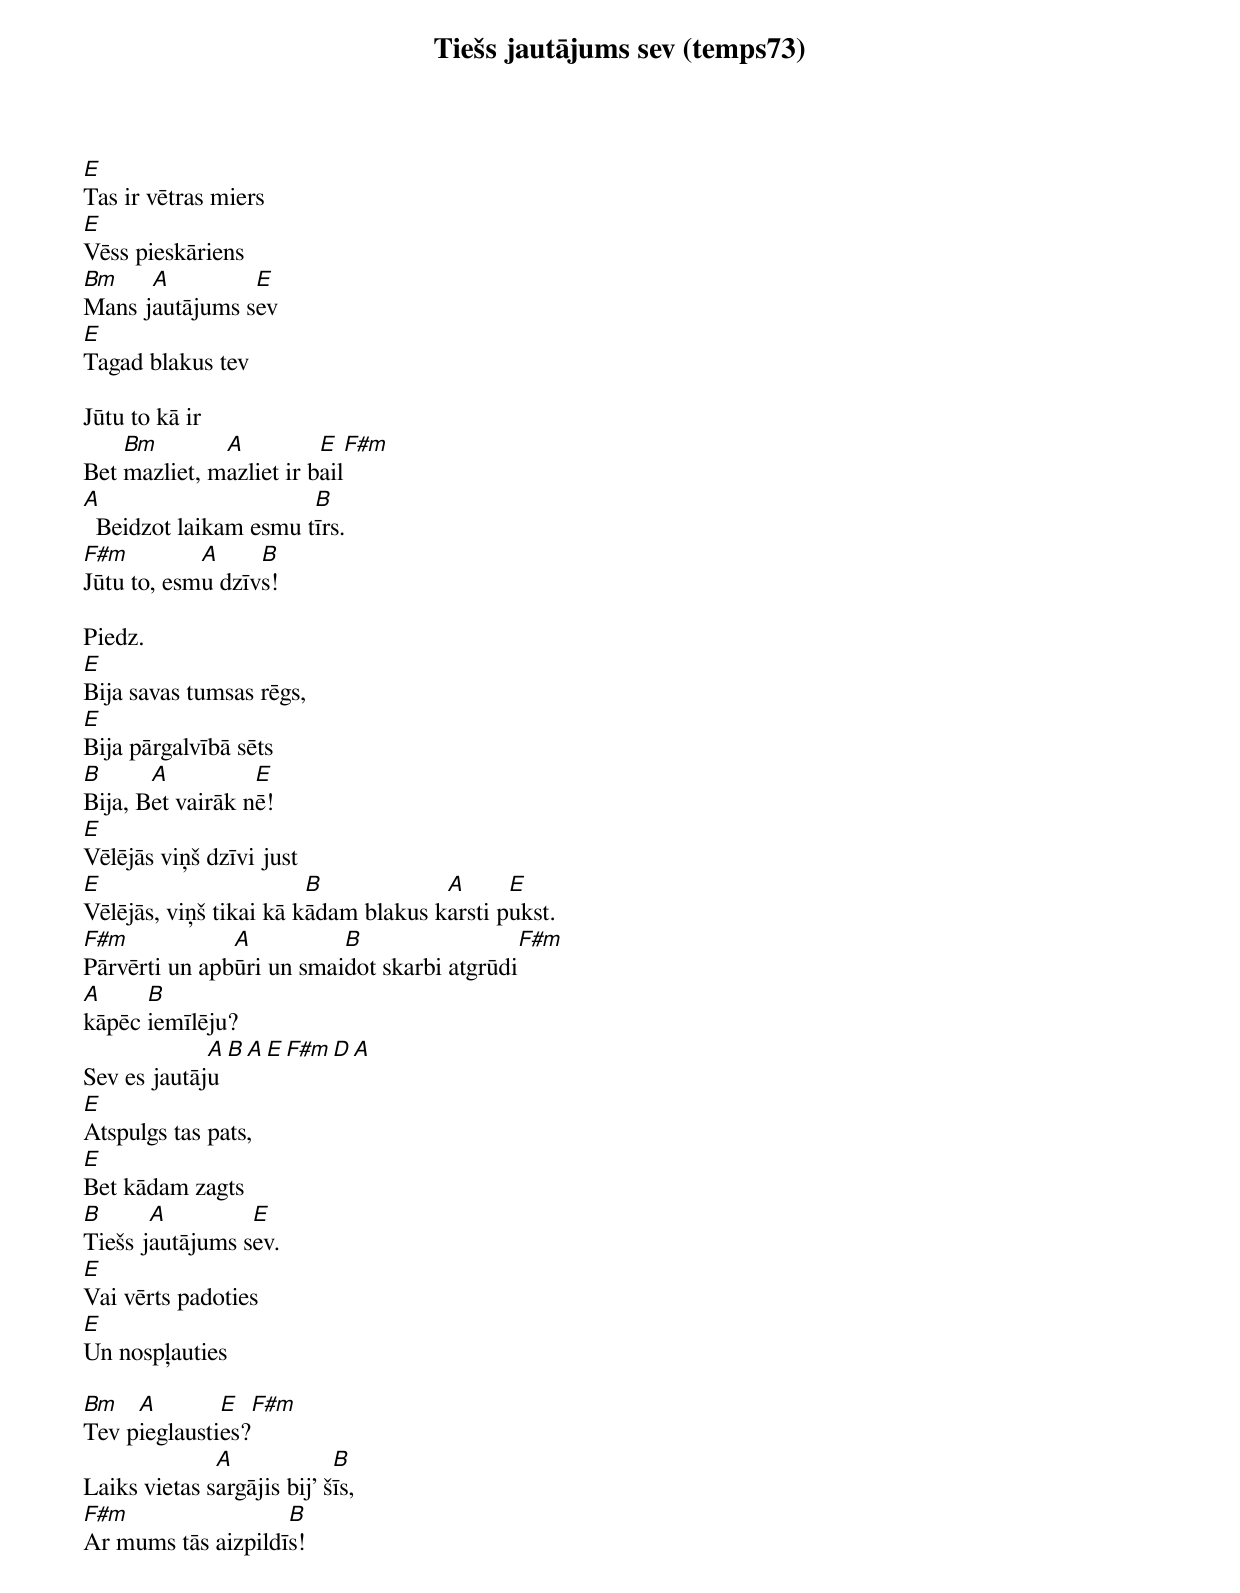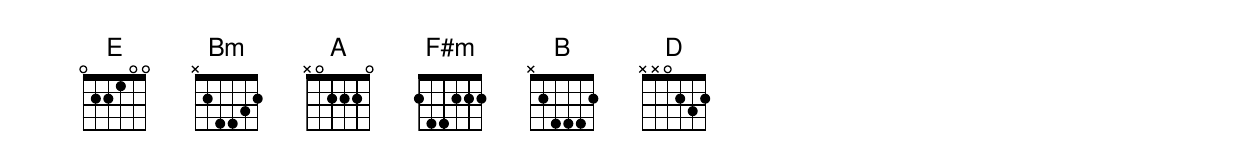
Tiešs jautājums sev (temps73)
E
Tas ir vētras miers
E
Vēss pieskāriens
Bm    A         E
Mans jautājums sev
E
Tagad blakus tev

Jūtu to kā ir
    Bm        A          E   F#m
Bet mazliet, mazliet ir bail
A                      B
  Beidzot laikam esmu tīrs.
F#m         A     B
Jūtu to, esmu dzīvs!

Piedz.
E
Bija savas tumsas rēgs,
E
Bija pārgalvībā sēts
B      A          E
Bija, Bet vairāk nē!
E
Vēlējās viņš dzīvi just
E                       B            A      E
Vēlējās, viņš tikai kā kādam blakus karsti pukst.
F#m            A          B                    F#m
Pārvērti un apbūri un smaidot skarbi atgrūdi
A     B
kāpēc iemīlēju?
             A   B  A   E  F#m D A
Sev es jautāju
E
Atspulgs tas pats,
E
Bet kādam zagts
B      A         E
Tiešs jautājums sev.
E
Vai vērts padoties
E
Un nospļauties

Bm   A        E    F#m
Tev pieglausties?
              A             B
Laiks vietas sargājis bij' šīs,
F#m                 B
Ar mums tās aizpildīs!
